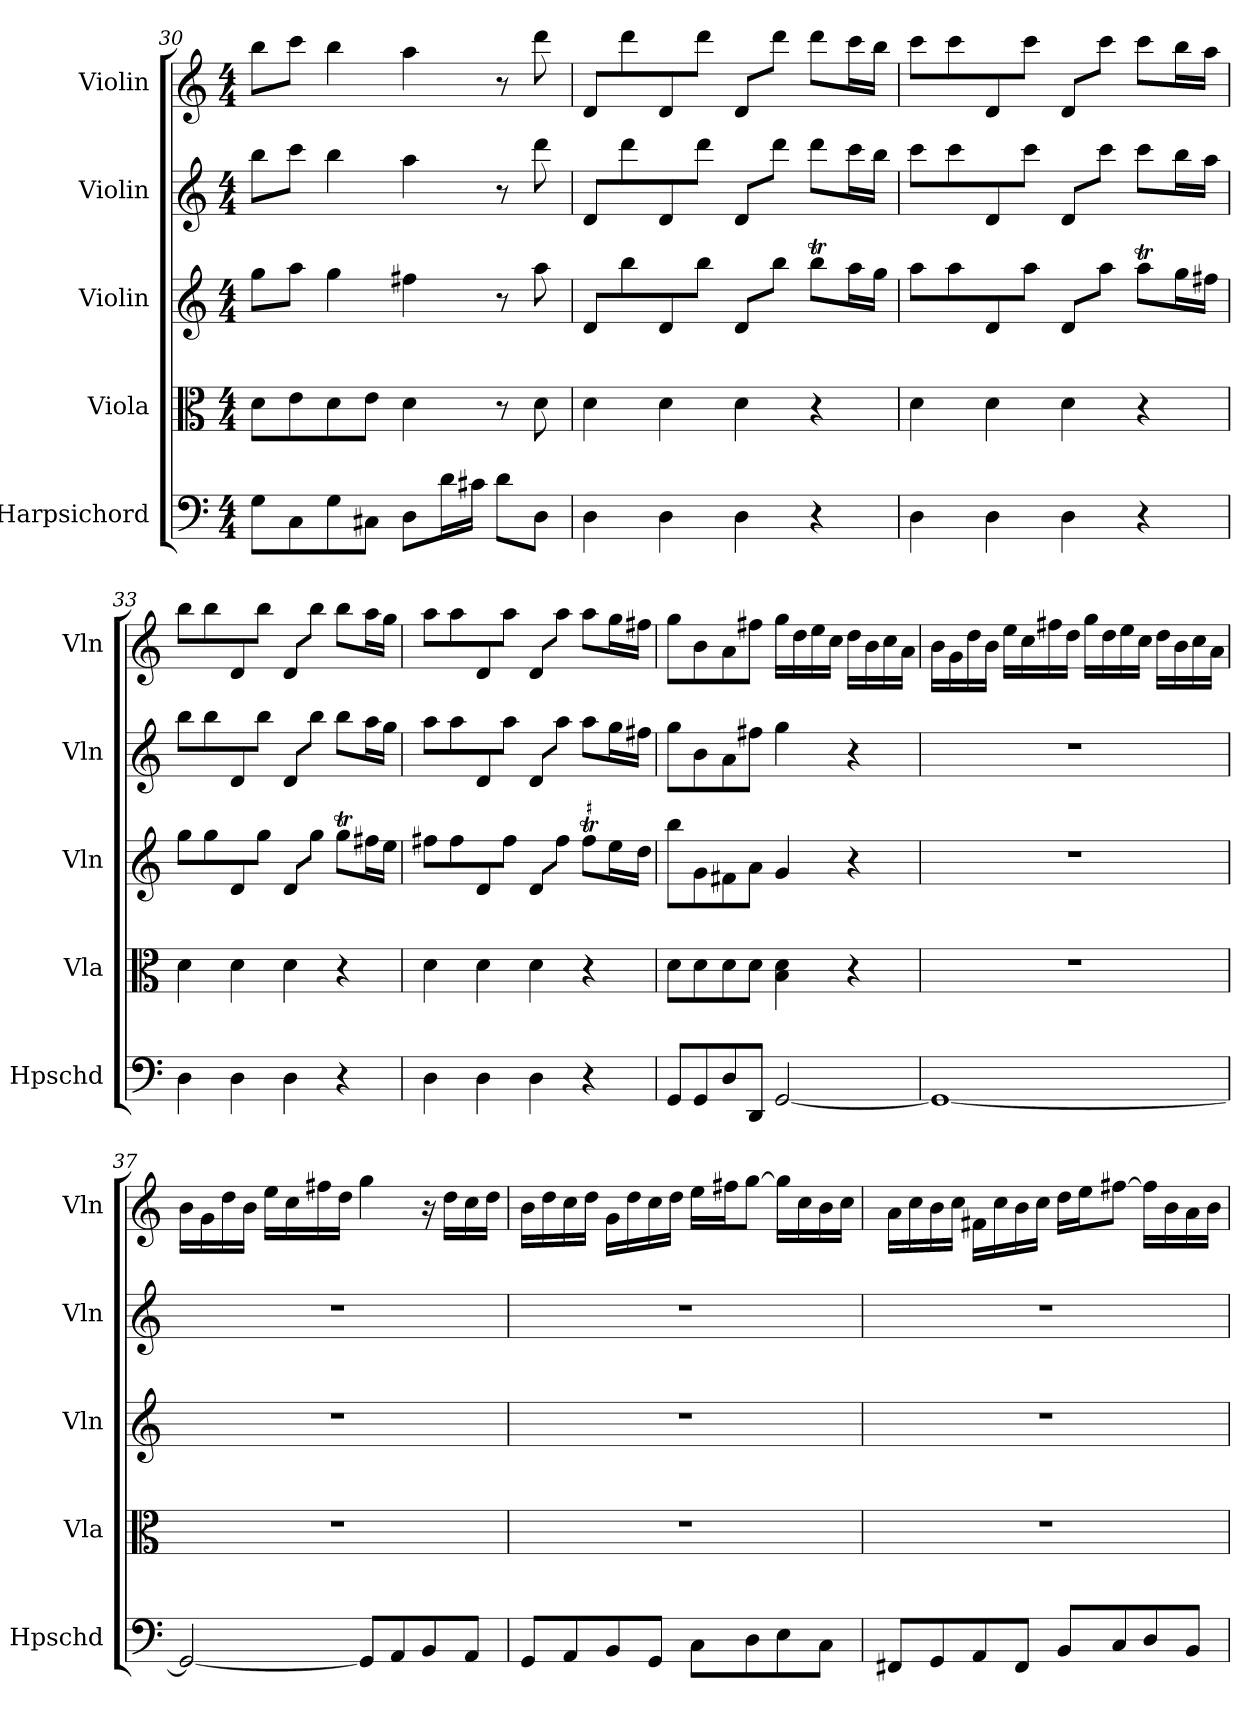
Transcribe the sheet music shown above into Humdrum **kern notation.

**kern	**kern	**kern	**kern	**kern
*part5	*part4	*part3	*part2	*part1
*staff5	*staff4	*staff3	*staff2	*staff1
*I"Harpsichord	*I"Viola	*I"Violin	*I"Violin	*I"Violin
*I'Hpschd	*I'Vla	*I'Vln	*I'Vln	*I'Vln
*clefF4	*clefC3	*clefG2	*clefG2	*clefG2
*k[]	*k[]	*k[]	*k[]	*k[]
*C:	*C:	*C:	*C:	*C:
*M4/4	*M4/4	*M4/4	*M4/4	*M4/4
=30	=30	=30	=30	=30
8G\L	8d\L	8gg\L	8bb\L	8bb\L
8C\	8e\	8aa\J	8ccc\J	8ccc\J
8G\	8d\	4gg\	4bb\	4bb\
8C#X\J	8e\J	.	.	.
8D\L	4d\	4ff#X\	4aa\	4aa\
16d\L	.	.	.	.
16c#X\JJ	.	.	.	.
8d\L	8r	8r	8r	8r
8D\J	8d\	8aa\	8ddd\	8ddd\
=31	=31	=31	=31	=31
4D\	4d\	8d/L	8d/L	8d/L
.	.	8bb\	8ddd\	8ddd\
4D\	4d\	8d/	8d/	8d/
.	.	8bb\J	8ddd\J	8ddd\J
4D\	4d\	8d/L	8d/L	8d/L
.	.	8bb\J	8ddd\J	8ddd\J
4r	4r	8bbt\L	8ddd\L	8ddd\L
.	.	16aa\L	16ccc\L	16ccc\L
.	.	16gg\JJ	16bb\JJ	16bb\JJ
=32	=32	=32	=32	=32
4D\	4d\	8aa\L	8ccc\L	8ccc\L
.	.	8aa\	8ccc\	8ccc\
4D\	4d\	8d/	8d/	8d/
.	.	8aa\J	8ccc\J	8ccc\J
4D\	4d\	8d/L	8d/L	8d/L
.	.	8aa\J	8ccc\J	8ccc\J
4r	4r	8aaT\L	8ccc\L	8ccc\L
.	.	16gg\L	16bb\L	16bb\L
.	.	16ff#X\JJ	16aa\JJ	16aa\JJ
=33	=33	=33	=33	=33
4D\	4d\	8gg\L	8bb\L	8bb\L
.	.	8gg\	8bb\	8bb\
4D\	4d\	8d/	8d/	8d/
.	.	8gg\J	8bb\J	8bb\J
4D\	4d\	8d/L	8d/L	8d/L
.	.	8gg\J	8bb\J	8bb\J
4r	4r	8ggT\L	8bb\L	8bb\L
.	.	16ff#X\L	16aa\L	16aa\L
.	.	16ee\JJ	16gg\JJ	16gg\JJ
=34	=34	=34	=34	=34
4D\	4d\	8ff#X\L	8aa\L	8aa\L
.	.	8ff#\	8aa\	8aa\
4D\	4d\	8d/	8d/	8d/
.	.	8ff#\J	8aa\J	8aa\J
4D\	4d\	8d/L	8d/L	8d/L
.	.	8ff#\J	8aa\J	8aa\J
!	!	!LO:TR:acc=#	!	!
4r	4r	8ff#T\L	8aa\L	8aa\L
.	.	16ee\L	16gg\L	16gg\L
.	.	16dd\JJ	16ff#X\JJ	16ff#X\JJ
=35	=35	=35	=35	=35
8GG/L	8d\L	8bb\L	8gg\L	8gg\L
8GG/	8d\	8g\	8b\	8b\
8D/	8d\	8f#X\	8a\	8a\
8DD/J	8d\J	8a\J	8ff#X\J	8ff#X\J
[2GG/	4B\ 4d\	4g/	4gg\	16gg\LL
.	.	.	.	16dd\
.	.	.	.	16ee\
.	.	.	.	16cc\JJ
.	4r	4r	4r	16dd\LL
.	.	.	.	16b\
.	.	.	.	16cc\
.	.	.	.	16a\JJ
=36	=36	=36	=36	=36
1GG/_	1r	1r	1r	16b\LL
.	.	.	.	16g\
.	.	.	.	16dd\
.	.	.	.	16b\JJ
.	.	.	.	16ee\LL
.	.	.	.	16cc\
.	.	.	.	16ff#X\
.	.	.	.	16dd\JJ
.	.	.	.	16gg\LL
.	.	.	.	16dd\
.	.	.	.	16ee\
.	.	.	.	16cc\JJ
.	.	.	.	16dd\LL
.	.	.	.	16b\
.	.	.	.	16cc\
.	.	.	.	16a\JJ
=37	=37	=37	=37	=37
2GG/_	1r	1r	1r	16b\LL
.	.	.	.	16g\
.	.	.	.	16dd\
.	.	.	.	16b\JJ
.	.	.	.	16ee\LL
.	.	.	.	16cc\
.	.	.	.	16ff#X\
.	.	.	.	16dd\JJ
8GG/L]	.	.	.	4gg\
8AA/	.	.	.	.
8BB/	.	.	.	16r
.	.	.	.	16dd\LL
8AA/J	.	.	.	16cc\
.	.	.	.	16dd\JJ
=38	=38	=38	=38	=38
8GG/L	1r	1r	1r	16b\LL
.	.	.	.	16dd\
8AA/	.	.	.	16cc\
.	.	.	.	16dd\JJ
8BB/	.	.	.	16g\LL
.	.	.	.	16dd\
8GG/J	.	.	.	16cc\
.	.	.	.	16dd\JJ
8C\L	.	.	.	16ee\LL
.	.	.	.	16ff#X\J
8D\	.	.	.	[8gg\J
8E\	.	.	.	16gg\LL]
.	.	.	.	16cc\
8C\J	.	.	.	16b\
.	.	.	.	16cc\JJ
=39	=39	=39	=39	=39
8FF#X/L	1r	1r	1r	16a\LL
.	.	.	.	16cc\
8GG/	.	.	.	16b\
.	.	.	.	16cc\JJ
8AA/	.	.	.	16f#X\LL
.	.	.	.	16cc\
8FF#/J	.	.	.	16b\
.	.	.	.	16cc\JJ
8BB/L	.	.	.	16dd\LL
.	.	.	.	16ee\J
8C/	.	.	.	[8ff#X\J
8D/	.	.	.	16ff#\LL]
.	.	.	.	16b\
8BB/J	.	.	.	16a\
.	.	.	.	16b\JJ
=	=	=	=	=
*-	*-	*-	*-	*-
